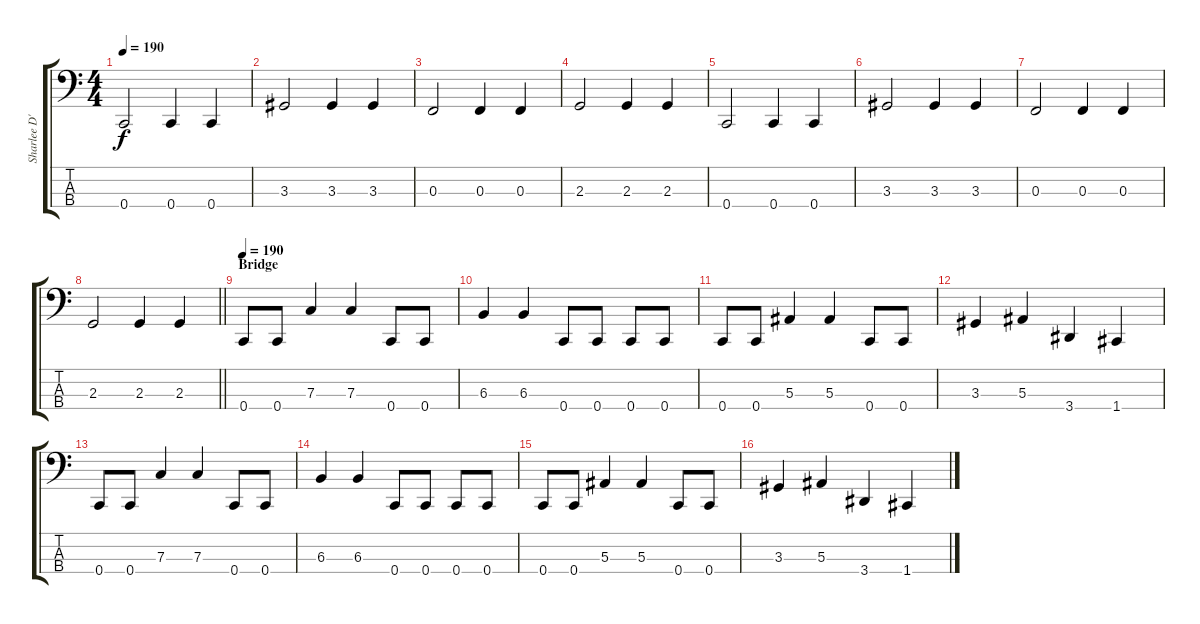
\track ("Sharlee D'Angelo" "Sharlee D'") {instrument electricbasspick}
\staff {score tabs}
\tuning (Eb2 Bb1 F1 C1) {hide}
\ts (4 4)
\tempo 190
\clef f4
\ks c
0.4.2{dy f} 0.4.4 0.4.4 |
3.3.2 3.3.4 3.3.4 |
0.3.2 0.3.4 0.3.4 |
2.3.2 2.3.4 2.3.4 |
0.4.2 0.4.4 0.4.4 |
3.3.2 3.3.4 3.3.4 |
0.3.2 0.3.4 0.3.4 |
\barLineRight lightlight
2.3.2 2.3.4 2.3.4 |
\section ("" "Bridge")
\tempo 190
0.4.8 0.4.8 7.3.4 7.3.4 0.4.8 0.4.8 |
6.3.4 6.3.4 0.4.8 0.4.8 0.4.8 0.4.8 |
0.4.8 0.4.8 5.3.4 5.3.4 0.4.8 0.4.8 |
3.3.4 5.3.4 3.4.4 1.4.4 |
0.4.8 0.4.8 7.3.4 7.3.4 0.4.8 0.4.8 |
6.3.4 6.3.4 0.4.8 0.4.8 0.4.8 0.4.8 |
0.4.8 0.4.8 5.3.4 5.3.4 0.4.8 0.4.8 |
3.3.4 5.3.4 3.4.4 1.4.4
